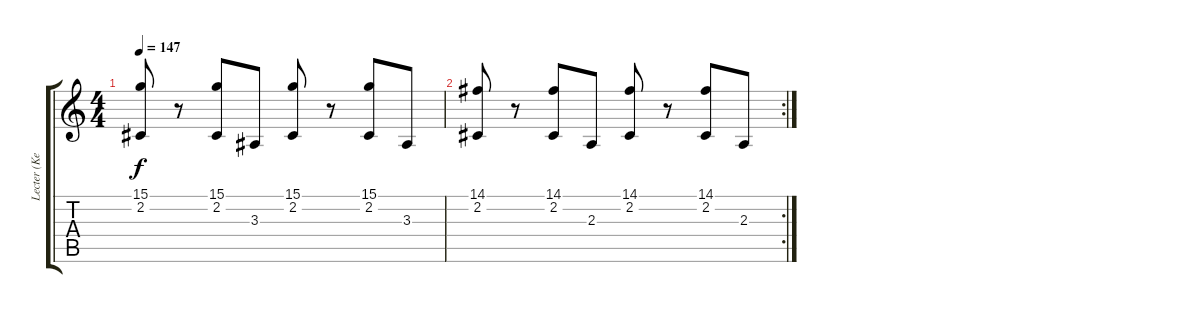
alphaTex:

\track ("Lecter (KeybLeft)" "Lecter (Ke") {instrument pad4choir}
\staff {score tabs}
\tuning (E4 B3 G3 D3 A2 E2) {hide}
\ts (4 4)
\tempo 147
\clef g2
\ks c
(15.1 2.2).8{dy f} r.8 (15.1 2.2).8 3.3.8 (15.1 2.2).8 r.8 (15.1 2.2).8 3.3.8 |
\rc 2
(14.1 2.2).8 r.8 (14.1 2.2).8 2.3.8 (14.1 2.2).8 r.8 (14.1 2.2).8 2.3.8
